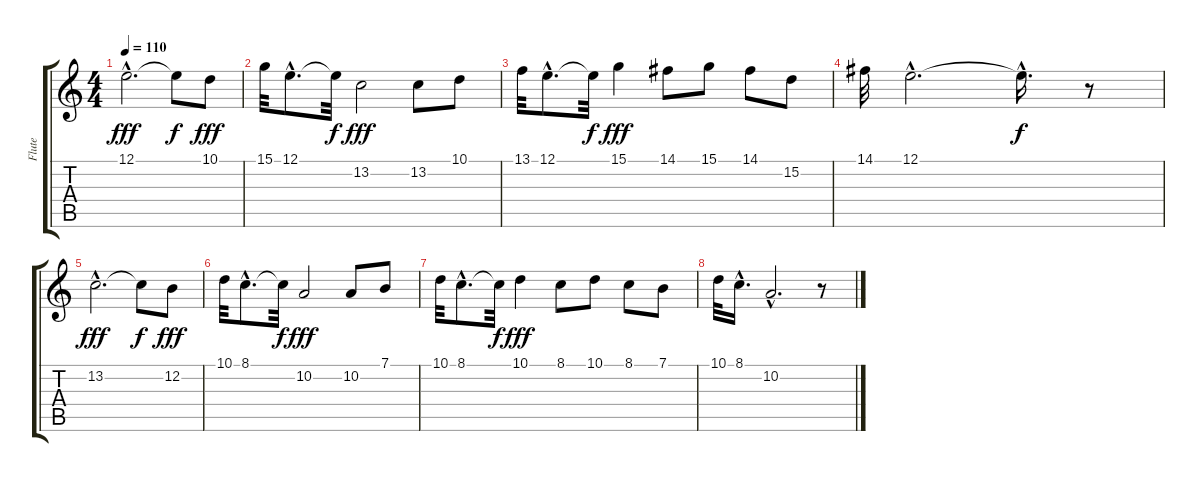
\track ("Flute" "Flute") {instrument flute}
\staff {score tabs}
\tuning (E4 B3 G3 D3 A2 E2) {hide}
\ts (4 4)
\tempo 110
\clef g2
\ks c
12.1{hac}.2{d dy fff} 12.1{t}.8{dy f} 10.1.8{dy fff} |
15.1.32 12.1{hac}.8{d} 12.1{t}.32{dy f} 13.2.2{dy fff} 13.2.8 10.1.8 |
13.1.32 12.1{hac}.8{d} 12.1{t}.32{dy f} 15.1.4{dy fff} 14.1.8 15.1.8 14.1.8 15.2.8 |
14.1.32 12.1{hac}.2{d} 12.1{hac t}.16{d dy f} r.8 |
13.2{hac}.2{d dy fff} 13.2{t}.8{dy f} 12.2.8{dy fff} |
10.1.32 8.1{hac}.8{d} 8.1{t}.32{dy f} 10.2.2{dy fff} 10.2.8 7.1.8 |
10.1.32 8.1{hac}.8{d} 8.1{t}.32{dy f} 10.1.4{dy fff} 8.1.8 10.1.8 8.1.8 7.1.8 |
10.1.32 8.1{hac}.16{d} 10.2{hac}.2{d} r.8
